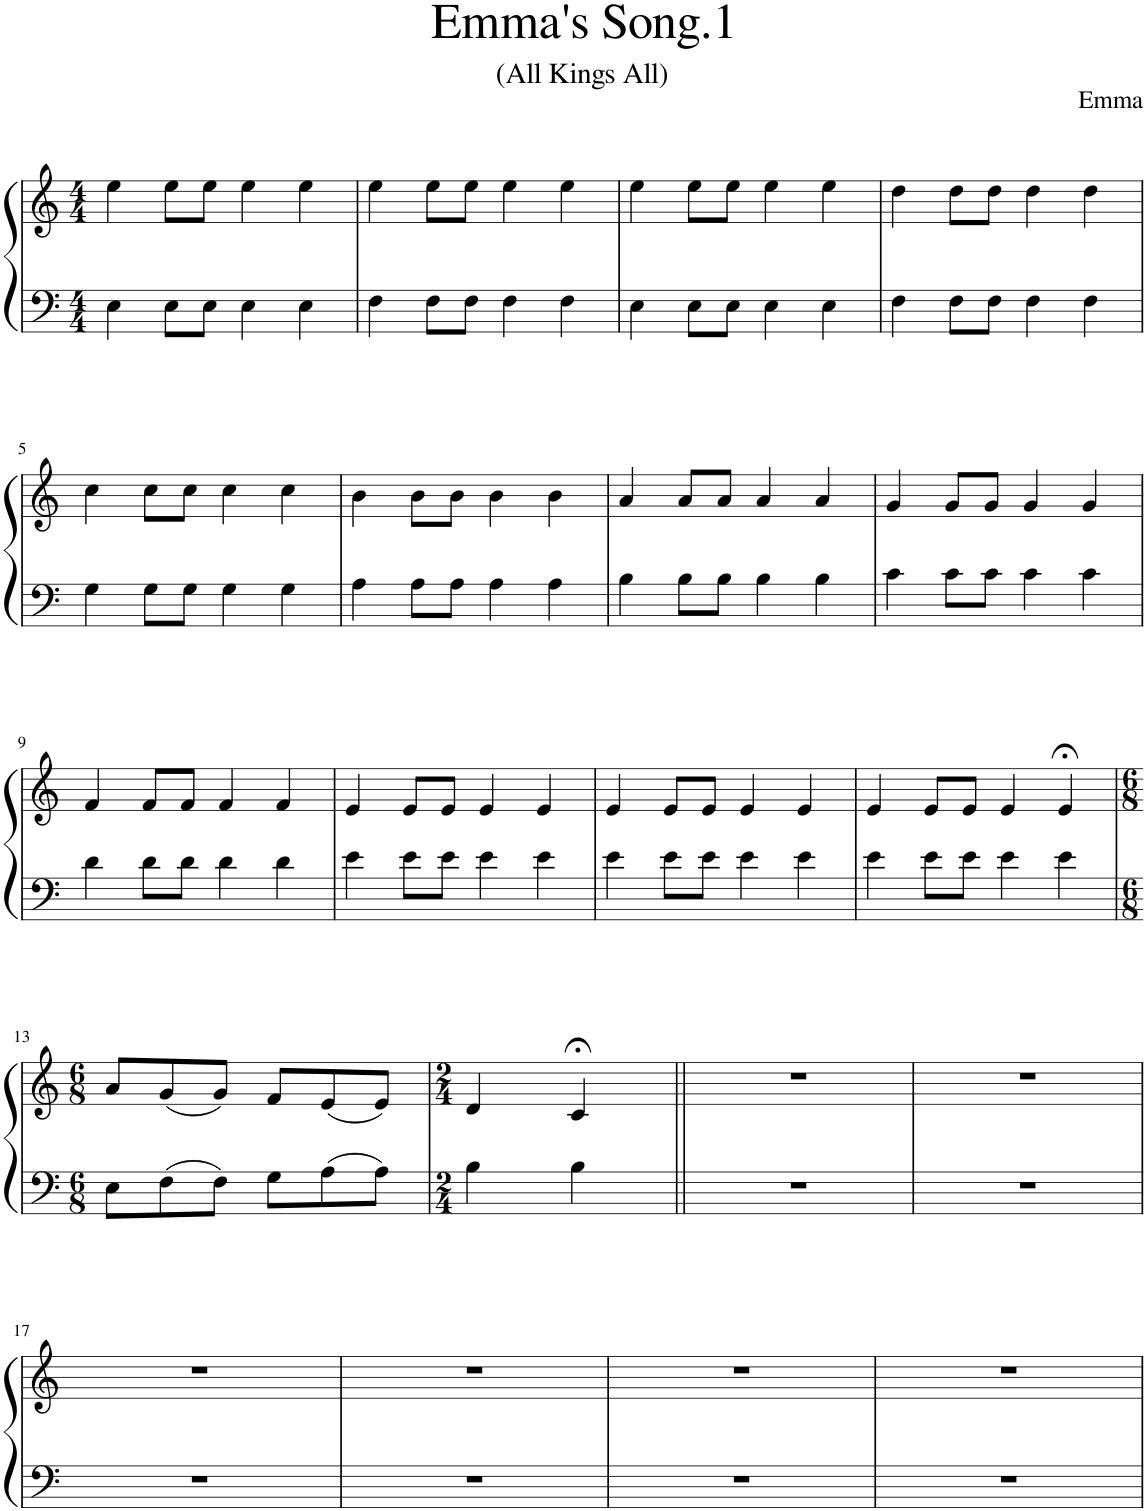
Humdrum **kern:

**kern	**kern
*part1	*part1
*staff2	*staff1
*I"Piano	*
*I'Pno.	*
*clefF4	*clefG2
*k[]	*k[]
*M4/4	*M4/4
=1	=1
4E\	4ee\
8E\L	8ee\L
8E\J	8ee\J
4E\	4ee\
4E\	4ee\
=2	=2
4F\	4ee\
8F\L	8ee\L
8F\J	8ee\J
4F\	4ee\
4F\	4ee\
=3	=3
4E\	4ee\
8E\L	8ee\L
8E\J	8ee\J
4E\	4ee\
4E\	4ee\
=4	=4
4F\	4dd\
8F\L	8dd\L
8F\J	8dd\J
4F\	4dd\
4F\	4dd\
!!LO:LB:g=z
=5	=5
4G\	4cc\
8G\L	8cc\L
8G\J	8cc\J
4G\	4cc\
4G\	4cc\
=6	=6
4A\	4b\
8A\L	8b\L
8A\J	8b\J
4A\	4b\
4A\	4b\
=7	=7
4B\	4a/
8B\L	8a/L
8B\J	8a/J
4B\	4a/
4B\	4a/
=8	=8
4c\	4g/
8c\L	8g/L
8c\J	8g/J
4c\	4g/
4c\	4g/
!!LO:LB:g=z
=9	=9
4d\	4f/
8d\L	8f/L
8d\J	8f/J
4d\	4f/
4d\	4f/
=10	=10
4e\	4e/
8e\L	8e/L
8e\J	8e/J
4e\	4e/
4e\	4e/
=11	=11
4e\	4e/
8e\L	8e/L
8e\J	8e/J
4e\	4e/
4e\	4e/
=12	=12
4e\	4e/
8e\L	8e/L
8e\J	8e/J
4e\	4e/
4e\	4e;</
!!LO:LB:g=z
=13	=13
*M6/8	*M6/8
8E\L	8a/L
8F\	(8g/
8F\J	8g/J)
8G\L	8f/L
8A\	(8e/
8A\J	8e/J)
=14	=14
*M2/4	*M2/4
4B\	4d/
4B\	4c;</
=15||	=15||
2r	2r
=16	=16
2r	2r
!!LO:LB:g=z
=17	=17
2r	2r
=18	=18
2r	2r
=19	=19
2r	2r
=20	=20
2r	2r
=	=
*-	*-
